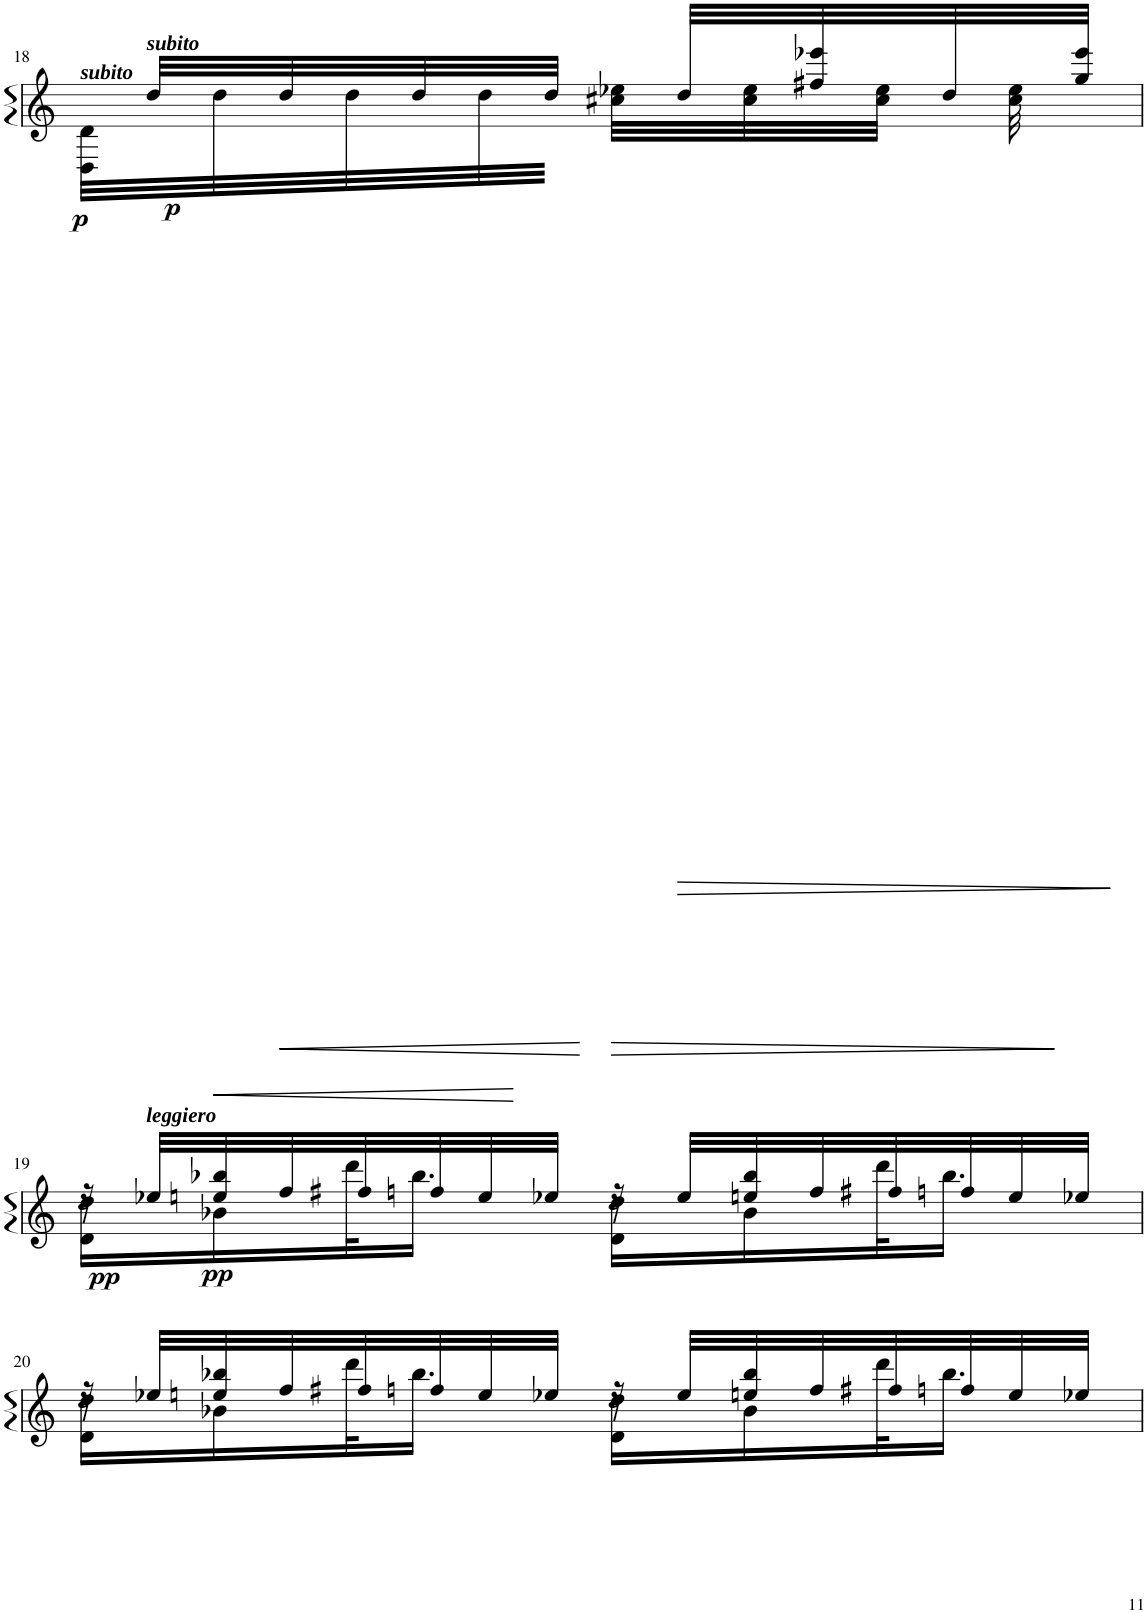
**kern	**dynam
*part1	*part1
*staff1	*staff1
*I"Piano	*
*I'Pno	*
!!LO:PB:g=z
*clefG2	*
*k[]	*
*M2/4	*
=18	=18
*^	*
!LO:TX:a:Bi:t=subito	!	!
!	!	!LO:DY:b
32ryy	32D\ 32d\LLL	p
!LO:TX:a:Bi:t=subito	!	!
!	!	!LO:DY:b
32dd/LLL	32ryy	p
!	!	!LO:HP:b
32ryy	32dd\	<
!	!	!LO:HP:b
32dd/	32ryy	<
32ryy	32dd\	.
32dd/	32ryy	.
32ryy	32dd\	.
32dd/JJJ	32ryy	[
32ryy	32cc#X\ 32ee-X\LLL	[
!	!	!LO:HP:b
32dd/LLL	32ryy	>
!	!	!LO:HP:b
32ryy	32cc#\ 32ee-\	>
32ff#X/ 32eee-X/	32ryy	.
32ryy	32cc#\ 32ee-\JJJ	.
32dd/	32ryy	.
32ryy	32cc#\ 32ee-\	.
32gg/ 32eee-/JJJ	32ryy	]
*v	*v	*
.	]
!!LO:LB:g=z
=19	=19
*^	*
!	!	!LO:DY:b
32r	16d\ 16dd\LL	pp
!LO:TX:a:Bi:t=leggiero	!	!
!	!	!LO:DY:b
32ee-X/LLL	.	pp
32een/ 32bb-X/	16b-X\	.
32ff/	.	.
32ff#X/	32ddd\K	.
32ffn/	16.bb-\JJ	.
32ee/	.	.
32ee-X/JJJ	.	.
32r	16d\ 16dd\LL	.
32ee-/LLL	.	.
32een/ 32bb-/	16b-\	.
32ff/	.	.
32ff#X/	32ddd\K	.
32ffn/	16.bb-\JJ	.
32ee/	.	.
32ee-X/JJJ	.	.
!!LO:LB:g=z	!!
=20	=20	=20
32r	16d\ 16dd\LL	.
32ee-X/LLL	.	.
32een/ 32bb-X/	16b-X\	.
32ff/	.	.
32ff#X/	32ddd\K	.
32ffn/	16.bb-\JJ	.
32ee/	.	.
32ee-X/JJJ	.	.
32r	16d\ 16dd\LL	.
32ee-/LLL	.	.
32een/ 32bb-/	16b-\	.
32ff/	.	.
32ff#X/	32ddd\K	.
32ffn/	16.bb-\JJ	.
32ee/	.	.
32ee-X/JJJ	.	.
*v	*v	*
=	=
*-	*-
